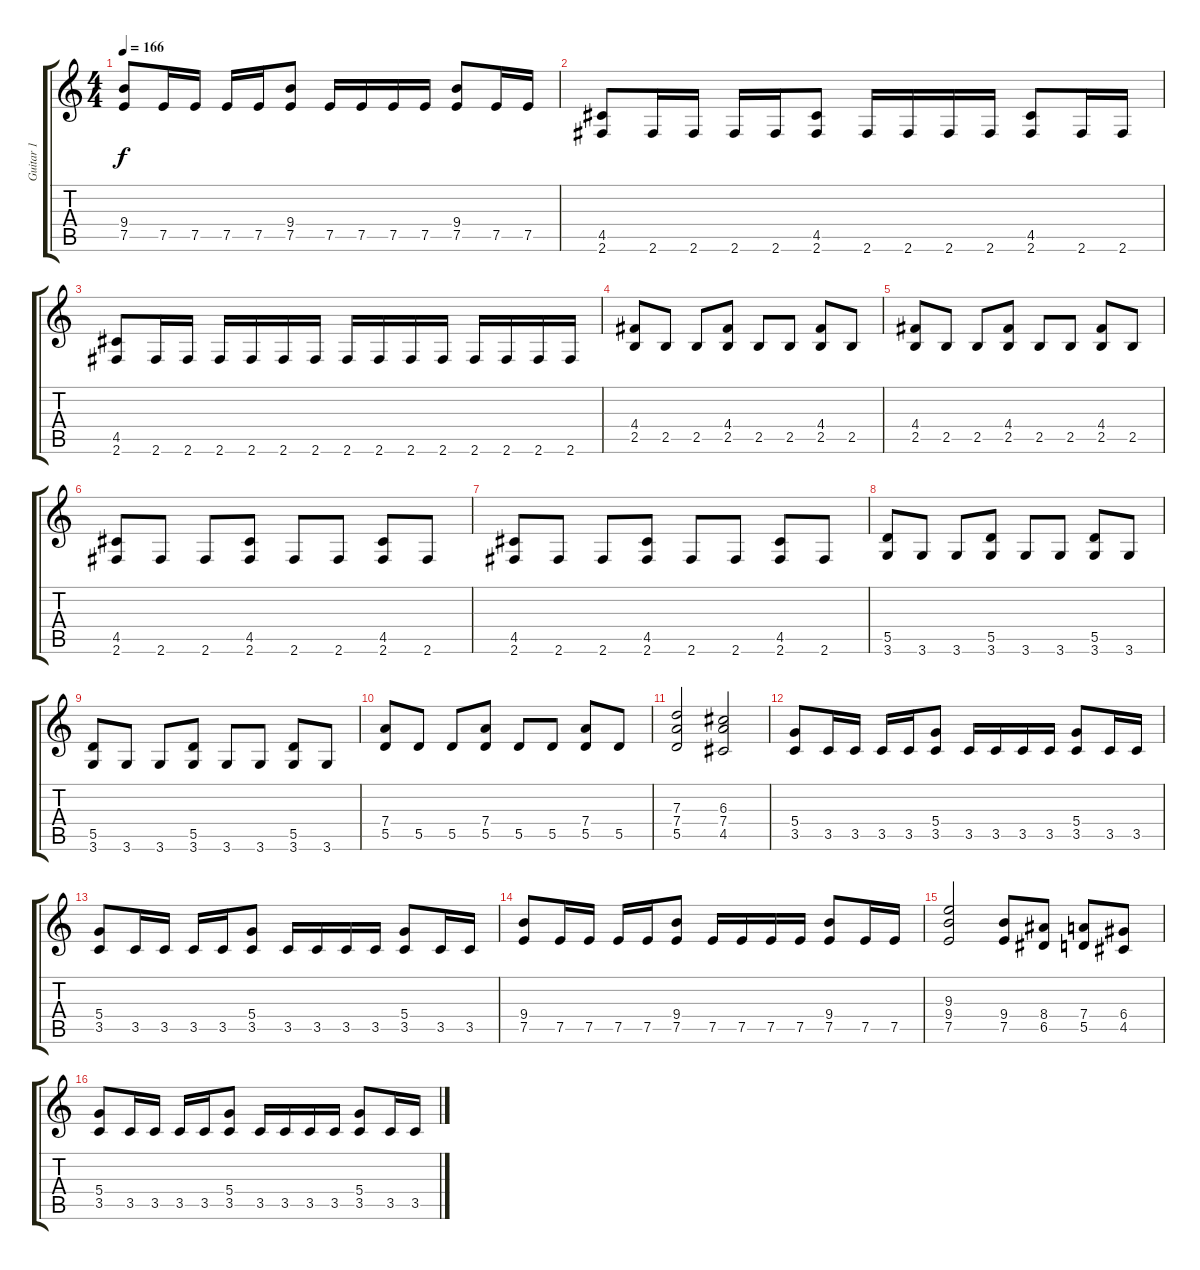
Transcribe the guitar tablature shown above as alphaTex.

\track ("Guitar 1" "Guitar 1") {instrument overdrivenguitar}
\staff {score tabs}
\tuning (E4 B3 G3 D3 A2 E2) {hide}
\ts (4 4)
\tempo 166
\clef g2
\ks c
(9.4 7.5).8{dy f} 7.5.16 7.5.16 7.5.16 7.5.16 (9.4 7.5).8 7.5.16 7.5.16 7.5.16 7.5.16 (9.4 7.5).8 7.5.16 7.5.16 |
(4.5 2.6).8 2.6.16 2.6.16 2.6.16 2.6.16 (4.5 2.6).8 2.6.16 2.6.16 2.6.16 2.6.16 (4.5 2.6).8 2.6.16 2.6.16 |
(4.5 2.6).8 2.6.16 2.6.16 2.6.16 2.6.16 2.6.16 2.6.16 2.6.16 2.6.16 2.6.16 2.6.16 2.6.16 2.6.16 2.6.16 2.6.16 |
\section ("" "")
(4.4 2.5).8 2.5.8 2.5.8 (4.4 2.5).8 2.5.8 2.5.8 (4.4 2.5).8 2.5.8 |
(4.4 2.5).8 2.5.8 2.5.8 (4.4 2.5).8 2.5.8 2.5.8 (4.4 2.5).8 2.5.8 |
(4.5 2.6).8 2.6.8 2.6.8 (4.5 2.6).8 2.6.8 2.6.8 (4.5 2.6).8 2.6.8 |
(4.5 2.6).8 2.6.8 2.6.8 (4.5 2.6).8 2.6.8 2.6.8 (4.5 2.6).8 2.6.8 |
(5.5 3.6).8 3.6.8 3.6.8 (5.5 3.6).8 3.6.8 3.6.8 (5.5 3.6).8 3.6.8 |
(5.5 3.6).8 3.6.8 3.6.8 (5.5 3.6).8 3.6.8 3.6.8 (5.5 3.6).8 3.6.8 |
(7.4 5.5).8 5.5.8 5.5.8 (7.4 5.5).8 5.5.8 5.5.8 (7.4 5.5).8 5.5.8 |
(7.3 7.4 5.5).2 (6.3 7.4 4.5).2 |
\section ("" "")
(5.4 3.5).8 3.5.16 3.5.16 3.5.16 3.5.16 (5.4 3.5).8 3.5.16 3.5.16 3.5.16 3.5.16 (5.4 3.5).8 3.5.16 3.5.16 |
(5.4 3.5).8 3.5.16 3.5.16 3.5.16 3.5.16 (5.4 3.5).8 3.5.16 3.5.16 3.5.16 3.5.16 (5.4 3.5).8 3.5.16 3.5.16 |
(9.4 7.5).8 7.5.16 7.5.16 7.5.16 7.5.16 (9.4 7.5).8 7.5.16 7.5.16 7.5.16 7.5.16 (9.4 7.5).8 7.5.16 7.5.16 |
(9.3 9.4 7.5).2 (9.4 7.5).8 (8.4 6.5).8 (7.4 5.5).8 (6.4 4.5).8 |
(5.4 3.5).8 3.5.16 3.5.16 3.5.16 3.5.16 (5.4 3.5).8 3.5.16 3.5.16 3.5.16 3.5.16 (5.4 3.5).8 3.5.16 3.5.16
